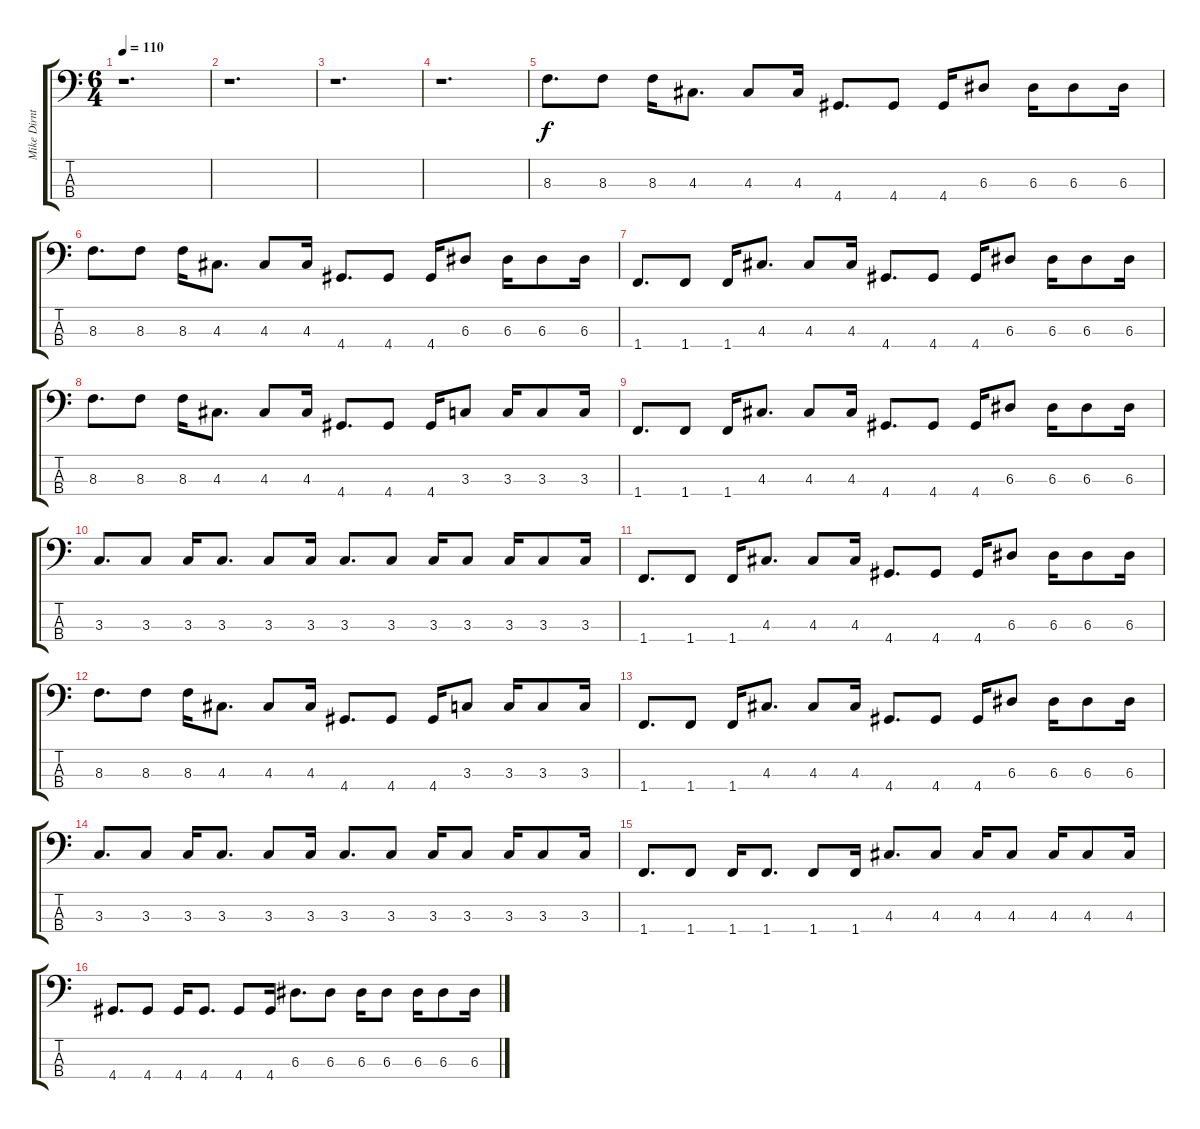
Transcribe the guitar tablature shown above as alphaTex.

\track ("Mike Dirnt" "Mike Dirnt") {instrument electricbasspick}
\staff {score tabs}
\tuning (G2 D2 A1 E1) {hide}
\ts (6 4)
\tempo 110
\clef f4
\ks c
r.1{d dy f instrument electricbasspick} |
r.1{d} |
r.1{d} |
r.1{d} |
8.3.8{d} 8.3.8 8.3.16 4.3.8{d} 4.3.8 4.3.16 4.4.8{d} 4.4.8 4.4.16 6.3.8 6.3.16 6.3.8 6.3.16 |
8.3.8{d} 8.3.8 8.3.16 4.3.8{d} 4.3.8 4.3.16 4.4.8{d} 4.4.8 4.4.16 6.3.8 6.3.16 6.3.8 6.3.16 |
1.4.8{d} 1.4.8 1.4.16 4.3.8{d} 4.3.8 4.3.16 4.4.8{d} 4.4.8 4.4.16 6.3.8 6.3.16 6.3.8 6.3.16 |
8.3.8{d} 8.3.8 8.3.16 4.3.8{d} 4.3.8 4.3.16 4.4.8{d} 4.4.8 4.4.16 3.3.8 3.3.16 3.3.8 3.3.16 |
1.4.8{d} 1.4.8 1.4.16 4.3.8{d} 4.3.8 4.3.16 4.4.8{d} 4.4.8 4.4.16 6.3.8 6.3.16 6.3.8 6.3.16 |
3.3.8{d} 3.3.8 3.3.16 3.3.8{d} 3.3.8 3.3.16 3.3.8{d} 3.3.8 3.3.16 3.3.8 3.3.16 3.3.8 3.3.16 |
1.4.8{d} 1.4.8 1.4.16 4.3.8{d} 4.3.8 4.3.16 4.4.8{d} 4.4.8 4.4.16 6.3.8 6.3.16 6.3.8 6.3.16 |
8.3.8{d} 8.3.8 8.3.16 4.3.8{d} 4.3.8 4.3.16 4.4.8{d} 4.4.8 4.4.16 3.3.8 3.3.16 3.3.8 3.3.16 |
1.4.8{d} 1.4.8 1.4.16 4.3.8{d} 4.3.8 4.3.16 4.4.8{d} 4.4.8 4.4.16 6.3.8 6.3.16 6.3.8 6.3.16 |
3.3.8{d} 3.3.8 3.3.16 3.3.8{d} 3.3.8 3.3.16 3.3.8{d} 3.3.8 3.3.16 3.3.8 3.3.16 3.3.8 3.3.16 |
1.4.8{d} 1.4.8 1.4.16 1.4.8{d} 1.4.8 1.4.16 4.3.8{d} 4.3.8 4.3.16 4.3.8 4.3.16 4.3.8 4.3.16 |
4.4.8{d} 4.4.8 4.4.16 4.4.8{d} 4.4.8 4.4.16 6.3.8{d} 6.3.8 6.3.16 6.3.8 6.3.16 6.3.8 6.3.16
